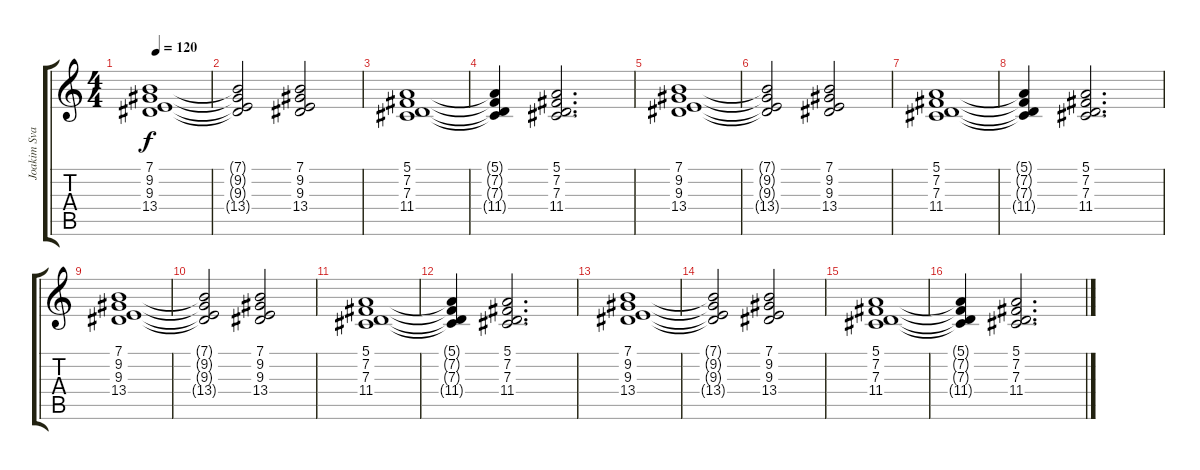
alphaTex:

\track ("Joakim Svalberg - Keyboard" "Joakim Sva") {instrument rockorgan}
\staff {score tabs}
\tuning (E4 B3 G3 D3 A2 E2) {hide}
\ts (4 4)
\tempo 120
\clef g2
\ks c
(7.1 9.2 9.3 13.4).1{dy f} |
(7.1{t} 9.2{t} 9.3{t} 13.4{t}).2 (7.1 9.2 9.3 13.4).2 |
(5.1 7.2 7.3 11.4).1 |
(5.1{t} 7.2{t} 7.3{t} 11.4{t}).4 (5.1 7.2 7.3 11.4).2{d} |
(7.1 9.2 9.3 13.4).1 |
(7.1{t} 9.2{t} 9.3{t} 13.4{t}).2 (7.1 9.2 9.3 13.4).2 |
(5.1 7.2 7.3 11.4).1 |
(5.1{t} 7.2{t} 7.3{t} 11.4{t}).4 (5.1 7.2 7.3 11.4).2{d} |
(7.1 9.2 9.3 13.4).1 |
(7.1{t} 9.2{t} 9.3{t} 13.4{t}).2 (7.1 9.2 9.3 13.4).2 |
(5.1 7.2 7.3 11.4).1 |
(5.1{t} 7.2{t} 7.3{t} 11.4{t}).4 (5.1 7.2 7.3 11.4).2{d} |
(7.1 9.2 9.3 13.4).1 |
(7.1{t} 9.2{t} 9.3{t} 13.4{t}).2 (7.1 9.2 9.3 13.4).2 |
(5.1 7.2 7.3 11.4).1 |
(5.1{t} 7.2{t} 7.3{t} 11.4{t}).4 (5.1 7.2 7.3 11.4).2{d}
